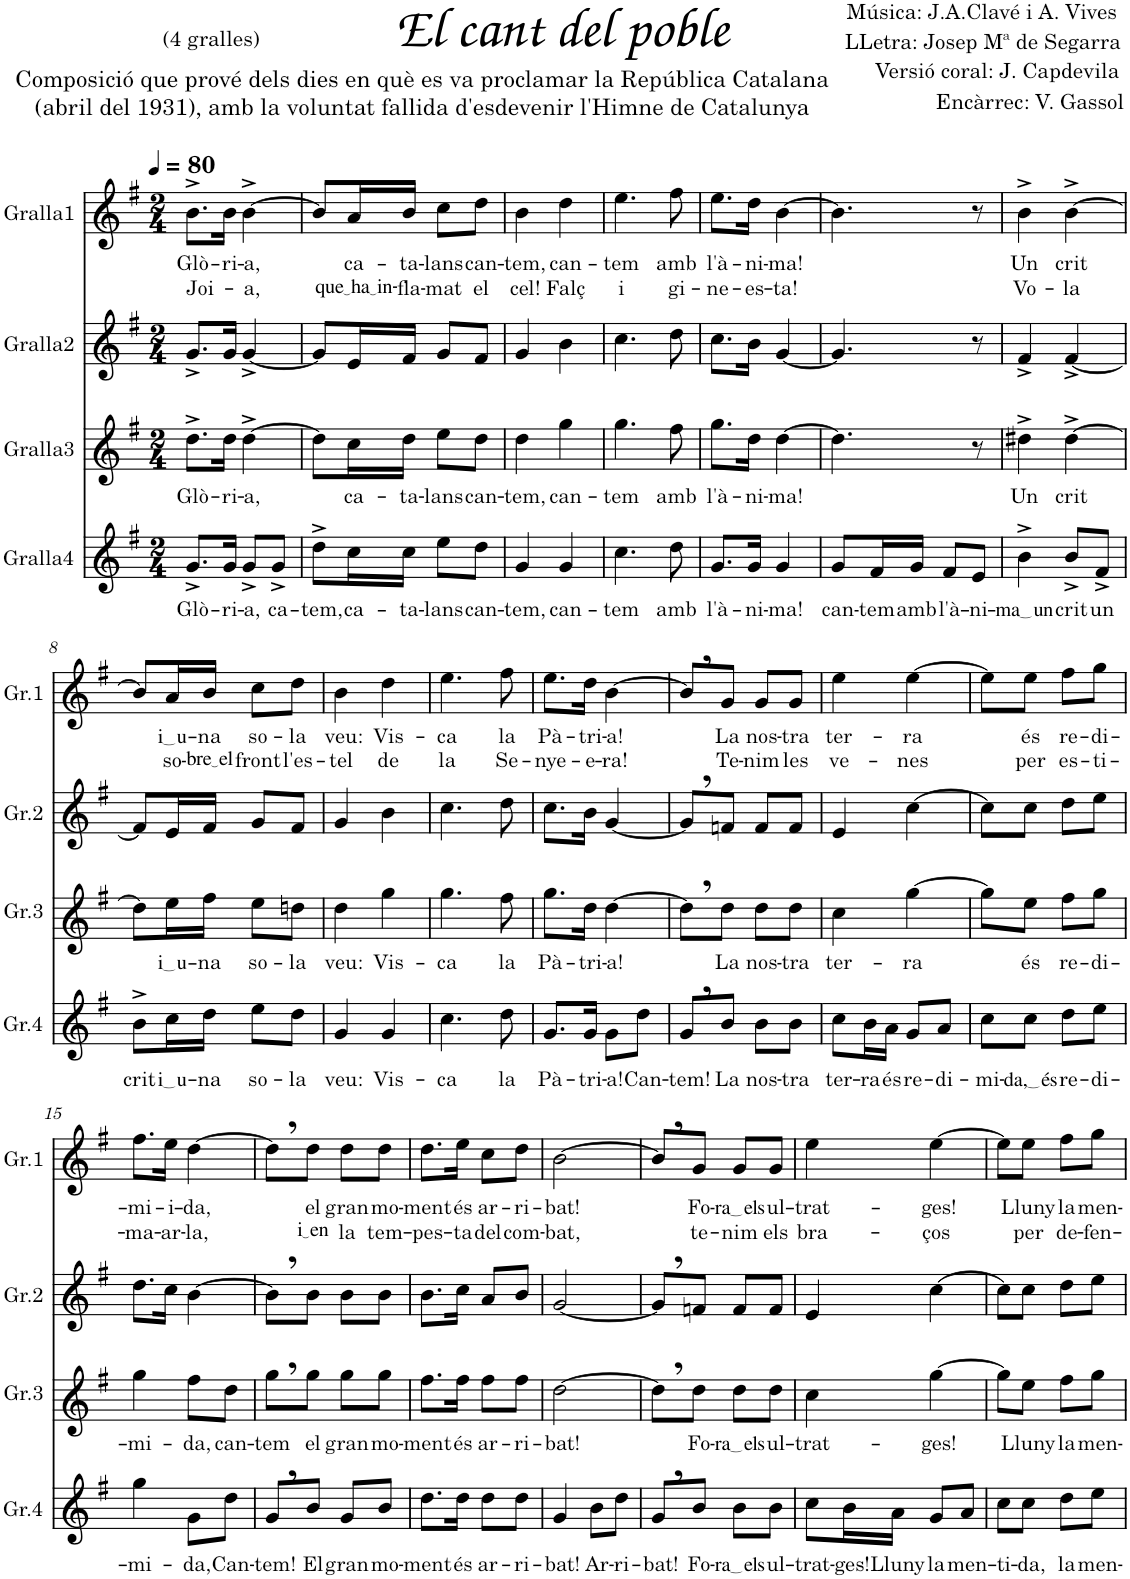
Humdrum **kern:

**kern	**text	**kern	**text	**kern	**kern	**text	**text
*part4	*part4	*part3	*part3	*part2	*part1	*part1	*part1
*staff4	*staff4	*staff3	*staff3	*staff2	*staff1	*staff1	*staff1
*I"Gralla4	*	*I"Gralla3	*	*I"Gralla2	*I"Gralla1	*	*
*I'Gr.4	*	*I'Gr.3	*	*I'Gr.2	*I'Gr.1	*	*
*clefG2	*	*clefG2	*	*clefG2	*clefG2	*	*
*k[f#]	*	*k[f#]	*	*k[f#]	*k[f#]	*	*
*M2/4	*	*M2/4	*	*M2/4	*M2/4	*	*
*MM80	*	*MM80	*	*MM80	*MM80	*	*
=1	=1	=1	=1	=1	=1	=1	=1
!	!LO:LY:b	!	!LO:LY:b	!	!	!LO:LY:b	!LO:LY:b
8.g^/L	Glò-	8.dd^\L	Glò-	8.g^/L	8.b^\L	Glò-	Joi-
!	!LO:LY:b	!	!LO:LY:b	!	!	!LO:LY:b	!
16g/Jk	-ri-	16dd\Jk	-ri-	16g/Jk	16b\Jk	-ri-	.
!	!LO:LY:b	!	!LO:LY:b	!	!	!LO:LY:b	!LO:LY:b
8g^/L	-a,	[4dd^\	-a,	[4g^/	[4b^\	-a,	-a,
!	!LO:LY:b	!	!	!	!	!	!
8g^/J	ca-	.	.	.	.	.	.
=2	=2	=2	=2	=2	=2	=2	=2
!	!LO:LY:b	!	!	!	!	!	!
8dd^\L	-tem,	8dd\L]	.	8g/L]	8b/L]	.	.
!	!LO:LY:b	!	!LO:LY:b	!	!	!LO:LY:b	!LO:LY:b
16cc\L	ca-	16cc\L	ca-	16e/L	16a/L	ca-	que ha in
!	!LO:LY:b	!	!LO:LY:b	!	!	!LO:LY:b	!LO:LY:b
16cc\JJ	-ta-	16dd\JJ	-ta-	16f#/JJ	16b/JJ	-ta-	-fla-
!	!LO:LY:b	!	!LO:LY:b	!	!	!LO:LY:b	!LO:LY:b
8ee\L	-lans	8ee\L	-lans	8g/L	8cc\L	-lans	-mat
!	!LO:LY:b	!	!LO:LY:b	!	!	!LO:LY:b	!LO:LY:b
8dd\J	can-	8dd\J	can-	8f#/J	8dd\J	can-	el
=3	=3	=3	=3	=3	=3	=3	=3
!	!LO:LY:b	!	!LO:LY:b	!	!	!LO:LY:b	!LO:LY:b
4g/	-tem,	4dd\	-tem,	4g/	4b\	-tem,	cel!
!	!LO:LY:b	!	!LO:LY:b	!	!	!LO:LY:b	!LO:LY:b
4g/	can-	4gg\	can-	4b\	4dd\	can-	Falç
=4	=4	=4	=4	=4	=4	=4	=4
!	!LO:LY:b	!	!LO:LY:b	!	!	!LO:LY:b	!LO:LY:b
4.cc\	-tem	4.gg\	-tem	4.cc\	4.ee\	-tem	i
!	!LO:LY:b	!	!LO:LY:b	!	!	!LO:LY:b	!LO:LY:b
8dd\	amb	8ff#\	amb	8dd\	8ff#\	amb	gi-
=5	=5	=5	=5	=5	=5	=5	=5
!	!LO:LY:b	!	!LO:LY:b	!	!	!LO:LY:b	!LO:LY:b
8.g/L	l'à-	8.gg\L	l'à-	8.cc\L	8.ee\L	l'à-	-ne-
!	!LO:LY:b	!	!LO:LY:b	!	!	!LO:LY:b	!LO:LY:b
16g/Jk	-ni-	16dd\Jk	-ni-	16b\Jk	16dd\Jk	-ni-	-es-
!	!LO:LY:b	!	!LO:LY:b	!	!	!LO:LY:b	!LO:LY:b
4g/	-ma!	[4dd\	-ma!	[4g/	[4b\	-ma!	-ta!
=6	=6	=6	=6	=6	=6	=6	=6
!	!LO:LY:b	!	!	!	!	!	!
8g/L	can-	4.dd\]	.	4.g/]	4.b\]	.	.
!	!LO:LY:b	!	!	!	!	!	!
16f#/L	-tem	.	.	.	.	.	.
!	!LO:LY:b	!	!	!	!	!	!
16g/JJ	amb	.	.	.	.	.	.
!	!LO:LY:b	!	!	!	!	!	!
8f#/L	l'à-	.	.	.	.	.	.
!	!LO:LY:b	!	!	!	!	!	!
8e/J	-ni-	8r	.	8r	8r	.	.
=7	=7	=7	=7	=7	=7	=7	=7
!	!LO:LY:b	!	!LO:LY:b	!	!	!LO:LY:b	!LO:LY:b
4b^\	ma un	4dd#X^\	Un	4f#^/	4b^\	Un	Vo-
!	!LO:LY:b	!	!LO:LY:b	!	!	!LO:LY:b	!LO:LY:b
8b^/L	crit	[4dd#^\	crit	[4f#^/	[4b^\	crit	-la
!	!LO:LY:b	!	!	!	!	!	!
8f#^/J	un	.	.	.	.	.	.
!!LO:LB:g=z
=8	=8	=8	=8	=8	=8	=8	=8
!	!LO:LY:b	!	!	!	!	!	!
8b^\L	crit	8dd#\L]	.	8f#/L]	8b/L]	.	.
!	!LO:LY:b	!	!LO:LY:b	!	!	!LO:LY:b	!LO:LY:b
16cc\L	i u	16ee\L	i u	16e/L	16a/L	i u	so-
!	!LO:LY:b	!	!LO:LY:b	!	!	!LO:LY:b	!LO:LY:b
16dd\JJ	-na	16ff#\JJ	-na	16f#/JJ	16b/JJ	-na	bre el
!	!LO:LY:b	!	!LO:LY:b	!	!	!LO:LY:b	!LO:LY:b
8ee\L	so-	8ee\L	so-	8g/L	8cc\L	so-	front
!	!LO:LY:b	!	!LO:LY:b	!	!	!LO:LY:b	!LO:LY:b
8dd\J	-la	8ddn\J	-la	8f#/J	8dd\J	-la	l'es-
=9	=9	=9	=9	=9	=9	=9	=9
!	!LO:LY:b	!	!LO:LY:b	!	!	!LO:LY:b	!LO:LY:b
4g/	veu:	4dd\	veu:	4g/	4b\	veu:	-tel
!	!LO:LY:b	!	!LO:LY:b	!	!	!LO:LY:b	!LO:LY:b
4g/	Vis-	4gg\	Vis-	4b\	4dd\	Vis-	de
=10	=10	=10	=10	=10	=10	=10	=10
!	!LO:LY:b	!	!LO:LY:b	!	!	!LO:LY:b	!LO:LY:b
4.cc\	-ca	4.gg\	-ca	4.cc\	4.ee\	-ca	la
!	!LO:LY:b	!	!LO:LY:b	!	!	!LO:LY:b	!LO:LY:b
8dd\	la	8ff#\	la	8dd\	8ff#\	la	Se-
=11	=11	=11	=11	=11	=11	=11	=11
!	!LO:LY:b	!	!LO:LY:b	!	!	!LO:LY:b	!LO:LY:b
8.g/L	Pà-	8.gg\L	Pà-	8.cc\L	8.ee\L	Pà-	-nye-
!	!LO:LY:b	!	!LO:LY:b	!	!	!LO:LY:b	!LO:LY:b
16g/Jk	-tri-	16dd\Jk	-tri-	16b\Jk	16dd\Jk	-tri-	-e-
!	!LO:LY:b	!	!LO:LY:b	!	!	!LO:LY:b	!LO:LY:b
8g\L	-a!	[4dd\	-a!	[4g/	[4b\	-a!	-ra!
!	!LO:LY:b	!	!	!	!	!	!
8dd\J	Can-	.	.	.	.	.	.
=12	=12	=12	=12	=12	=12	=12	=12
!	!LO:LY:b	!	!	!	!	!	!
8g,/L	-tem!	8dd,\L]	.	8g,/L]	8b,/L]	.	.
!	!LO:LY:b	!	!LO:LY:b	!	!	!LO:LY:b	!LO:LY:b
8b/J	La	8dd\J	La	8fn/J	8g/J	La	Te-
!	!LO:LY:b	!	!LO:LY:b	!	!	!LO:LY:b	!LO:LY:b
8b\L	nos-	8dd\L	nos-	8f/L	8g/L	nos-	-nim
!	!LO:LY:b	!	!LO:LY:b	!	!	!LO:LY:b	!LO:LY:b
8b\J	-tra	8dd\J	-tra	8f/J	8g/J	-tra	les
=13	=13	=13	=13	=13	=13	=13	=13
!	!LO:LY:b	!	!LO:LY:b	!	!	!LO:LY:b	!LO:LY:b
8cc\L	ter-	4cc\	ter-	4e/	4ee\	ter-	ve-
!	!LO:LY:b	!	!	!	!	!	!
16b\L	-ra	.	.	.	.	.	.
!	!LO:LY:b	!	!	!	!	!	!
16a\JJ	és	.	.	.	.	.	.
!	!LO:LY:b	!	!LO:LY:b	!	!	!LO:LY:b	!LO:LY:b
8g/L	re-	[4gg\	-ra	[4cc\	[4ee\	-ra	-nes
!	!LO:LY:b	!	!	!	!	!	!
8a/J	-di-	.	.	.	.	.	.
=14	=14	=14	=14	=14	=14	=14	=14
!	!LO:LY:b	!	!	!	!	!	!
8cc\L	-mi-	8gg\L]	.	8cc\L]	8ee\L]	.	.
!	!LO:LY:b	!	!LO:LY:b	!	!	!LO:LY:b	!LO:LY:b
8cc\J	da, és	8ee\J	és	8cc\J	8ee\J	és	per
!	!LO:LY:b	!	!LO:LY:b	!	!	!LO:LY:b	!LO:LY:b
8dd\L	re-	8ff#\L	re-	8dd\L	8ff#\L	re-	es-
!	!LO:LY:b	!	!LO:LY:b	!	!	!LO:LY:b	!LO:LY:b
8ee\J	-di-	8gg\J	-di-	8ee\J	8gg\J	-di-	-ti-
!!LO:LB:g=z
=15	=15	=15	=15	=15	=15	=15	=15
!	!LO:LY:b	!	!LO:LY:b	!	!	!LO:LY:b	!LO:LY:b
4gg\	-mi-	4gg\	-mi-	8.dd\L	8.ff#\L	-mi-	-ma-
!	!	!	!	!	!	!LO:LY:b	!LO:LY:b
.	.	.	.	16cc\Jk	16ee\Jk	-i-	-ar-
!	!LO:LY:b	!	!LO:LY:b	!	!	!LO:LY:b	!LO:LY:b
8g\L	-da,	8ff#\L	-da,	[4b\	[4dd\	-da,	-la,
!	!LO:LY:b	!	!LO:LY:b	!	!	!	!
8dd\J	Can-	8dd\J	can-	.	.	.	.
=16	=16	=16	=16	=16	=16	=16	=16
!	!LO:LY:b	!	!LO:LY:b	!	!	!	!
8g,/L	-tem!	8gg,\L	-tem	8b,\L]	8dd,\L]	.	.
!	!LO:LY:b	!	!LO:LY:b	!	!	!LO:LY:b	!LO:LY:b
8b/J	El	8gg\J	el	8b\J	8dd\J	el	i en
!	!LO:LY:b	!	!LO:LY:b	!	!	!LO:LY:b	!LO:LY:b
8g/L	gran	8gg\L	gran	8b\L	8dd\L	gran	la
!	!LO:LY:b	!	!LO:LY:b	!	!	!LO:LY:b	!LO:LY:b
8b/J	mo-	8gg\J	mo-	8b\J	8dd\J	mo-	tem-
=17	=17	=17	=17	=17	=17	=17	=17
!	!LO:LY:b	!	!LO:LY:b	!	!	!LO:LY:b	!LO:LY:b
8.dd\L	-ment	8.ff#\L	-ment	8.b\L	8.dd\L	-ment	-pes-
!	!LO:LY:b	!	!LO:LY:b	!	!	!LO:LY:b	!LO:LY:b
16dd\Jk	és	16ff#\Jk	és	16cc\Jk	16ee\Jk	és	-ta
!	!LO:LY:b	!	!LO:LY:b	!	!	!LO:LY:b	!LO:LY:b
8dd\L	ar-	8ff#\L	ar-	8a/L	8cc\L	ar-	del
!	!LO:LY:b	!	!LO:LY:b	!	!	!LO:LY:b	!LO:LY:b
8dd\J	-ri-	8ff#\J	-ri-	8b/J	8dd\J	-ri-	com-
=18	=18	=18	=18	=18	=18	=18	=18
!	!LO:LY:b	!	!LO:LY:b	!	!	!LO:LY:b	!LO:LY:b
4g/	-bat!	[2dd\	-bat!	[2g/	[2b\	-bat!	-bat,
!	!LO:LY:b	!	!	!	!	!	!
8b\L	Ar-	.	.	.	.	.	.
!	!LO:LY:b	!	!	!	!	!	!
8dd\J	-ri-	.	.	.	.	.	.
=19	=19	=19	=19	=19	=19	=19	=19
!	!LO:LY:b	!	!	!	!	!	!
8g,/L	-bat!	8dd,\L]	.	8g,/L]	8b,/L]	.	.
!	!LO:LY:b	!	!LO:LY:b	!	!	!LO:LY:b	!LO:LY:b
8b/J	Fo-	8dd\J	Fo-	8fn/J	8g/J	Fo-	te-
!	!LO:LY:b	!	!LO:LY:b	!	!	!LO:LY:b	!LO:LY:b
8b\L	ra els	8dd\L	ra els	8f/L	8g/L	ra els	-nim
!	!LO:LY:b	!	!LO:LY:b	!	!	!LO:LY:b	!LO:LY:b
8b\J	ul-	8dd\J	ul-	8f/J	8g/J	ul-	els
=20	=20	=20	=20	=20	=20	=20	=20
!	!LO:LY:b	!	!LO:LY:b	!	!	!LO:LY:b	!LO:LY:b
8cc\L	-trat-	4cc\	-trat-	4e/	4ee\	-trat-	bra-
!	!LO:LY:b	!	!	!	!	!	!
16b\L	-ges!	.	.	.	.	.	.
!	!LO:LY:b	!	!	!	!	!	!
16a\JJ	Lluny	.	.	.	.	.	.
!	!LO:LY:b	!	!LO:LY:b	!	!	!LO:LY:b	!LO:LY:b
8g/L	la	[4gg\	-ges!	[4cc\	[4ee\	-ges!	-ços
!	!LO:LY:b	!	!	!	!	!	!
8a/J	men-	.	.	.	.	.	.
=21	=21	=21	=21	=21	=21	=21	=21
!	!LO:LY:b	!	!	!	!	!	!
8cc\L	-ti-	8gg\L]	.	8cc\L]	8ee\L]	.	.
!	!LO:LY:b	!	!LO:LY:b	!	!	!LO:LY:b	!LO:LY:b
8cc\J	-da,	8ee\J	Lluny	8cc\J	8ee\J	Lluny	per
!	!LO:LY:b	!	!LO:LY:b	!	!	!LO:LY:b	!LO:LY:b
8dd\L	la	8ff#\L	la	8dd\L	8ff#\L	la	de-
!	!LO:LY:b	!	!LO:LY:b	!	!	!LO:LY:b	!LO:LY:b
8ee\J	men-	8gg\J	men-	8ee\J	8gg\J	men-	-fen-
=	=	=	=	=	=	=	=
*-	*-	*-	*-	*-	*-	*-	*-
